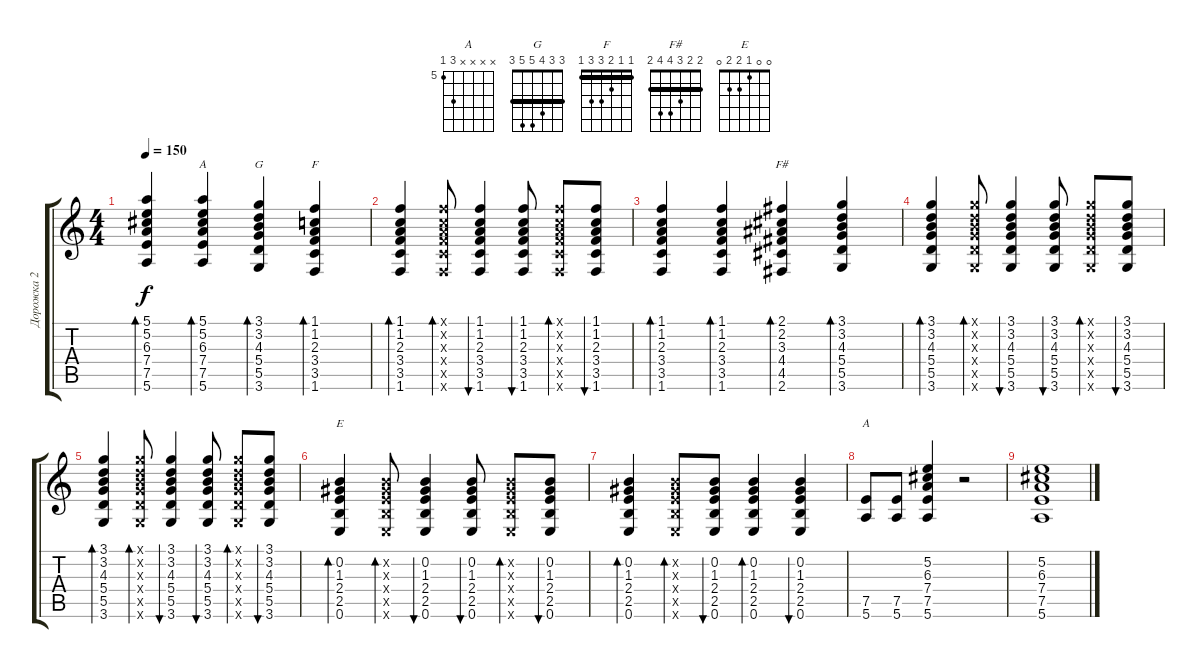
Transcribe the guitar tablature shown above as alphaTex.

\track ("Дорожка 2" "Дорожка 2") {instrument acousticguitarnylon}
\staff {score tabs}
\tuning (E4 B3 G3 D3 A2 E2) {hide}
\chord ("A" 5 5 6 7 7 5) {firstfret 5 barre 5}
\chord ("G" 3 3 4 5 5 3) {barre 3}
\chord ("F" 1 1 2 3 3 1) {barre 1}
\chord ("F#" 2 2 3 4 4 2) {barre 2}
\chord ("E" 0 0 1 2 2 0)
\chord ("A" x x x x 7 5) {firstfret 5}
\ts (4 4)
\tempo 150
\clef g2
\ks c
(5.1 5.2 6.3 7.4 7.5 5.6).4{bd 60 dy f} (5.1 5.2 6.3 7.4 7.5 5.6).4{bd 60 ch "A"} (3.1 3.2 4.3 5.4 5.5 3.6).4{bd 60 ch "G"} (1.1 1.2 2.3 3.4 3.5 1.6).4{bd 60 ch "F"} |
(1.1 1.2 2.3 3.4 3.5 1.6).4{bd 60} (1.1{x} 1.2{x} 2.3{x} 3.4{x} 3.5{x} 1.6{x}).8{bd 60} (1.1 1.2 2.3 3.4 3.5 1.6).4{bu 60} (1.1 1.2 2.3 3.4 3.5 1.6).8{bu 60} (1.1{x} 1.2{x} 2.3{x} 3.4{x} 3.5{x} 1.6{x}).8{bd 60} (1.1 1.2 2.3 3.4 3.5 1.6).8{bu 60} |
(1.1 1.2 2.3 3.4 3.5 1.6).4{bd 60} (1.1 1.2 2.3 3.4 3.5 1.6).4{bd 60} (2.1 2.2 3.3 4.4 4.5 2.6).4{bd 60 ch "F#"} (3.1 3.2 4.3 5.4 5.5 3.6).4{bd 60} |
(3.1 3.2 4.3 5.4 5.5 3.6).4{bd 60} (3.1{x} 3.2{x} 4.3{x} 5.4{x} 5.5{x} 3.6{x}).8{bd 60} (3.1 3.2 4.3 5.4 5.5 3.6).4{bu 60} (3.1 3.2 4.3 5.4 5.5 3.6).8{bu 60} (3.1{x} 3.2{x} 4.3{x} 5.4{x} 5.5{x} 3.6{x}).8{bd 60} (3.1 3.2 4.3 5.4 5.5 3.6).8{bu 60} |
(3.1 3.2 4.3 5.4 5.5 3.6).4{bd 60} (3.1{x} 3.2{x} 4.3{x} 5.4{x} 5.5{x} 3.6{x}).8{bd 60} (3.1 3.2 4.3 5.4 5.5 3.6).4{bu 60} (3.1 3.2 4.3 5.4 5.5 3.6).8{bu 60} (3.1{x} 3.2{x} 4.3{x} 5.4{x} 5.5{x} 3.6{x}).8{bd 60} (3.1 3.2 4.3 5.4 5.5 3.6).8{bu 60} |
(0.2 1.3 2.4 2.5 0.6).4{bd 60 ch "E"} (0.2{x} 1.3{x} 2.4{x} 2.5{x} 0.6{x}).8{bd 60} (0.2 1.3 2.4 2.5 0.6).4{bu 60} (0.2 1.3 2.4 2.5 0.6).8{bu 60} (0.2{x} 1.3{x} 2.4{x} 2.5{x} 0.6{x}).8{bd 60} (0.2 1.3 2.4 2.5 0.6).8{bu 60} |
(0.2 1.3 2.4 2.5 0.6).4{bd 60} (0.2{x} 1.3{x} 2.4{x} 2.5{x} 0.6{x}).8{bd 60} (0.2 1.3 2.4 2.5 0.6).8{bu 60} (0.2 1.3 2.4 2.5 0.6).4{bd 60} (0.2 1.3 2.4 2.5 0.6).4{bu 60} |
(7.5 5.6).8{ch "A"} (7.5 5.6).8 (5.2 6.3 7.4 7.5 5.6).4 r.2 |
(5.2 6.3 7.4 7.5 5.6).1
